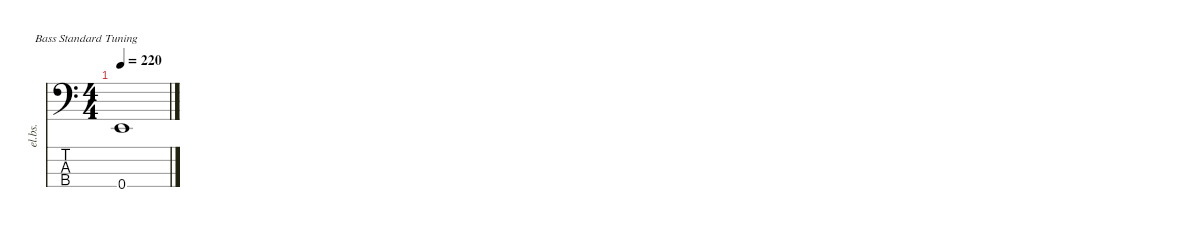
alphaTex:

\defaultSystemsLayout 4
\hideDynamics
\bracketExtendMode nobrackets
\track ("Burton" "el.bs.") {instrument electricbassfinger}
\staff {score tabs}
\tuning (G2 D2 A1 E1)
\ts (4 4)
\tempo 220
\clef f4
\ks c
0.4{t}.1{dy f}
